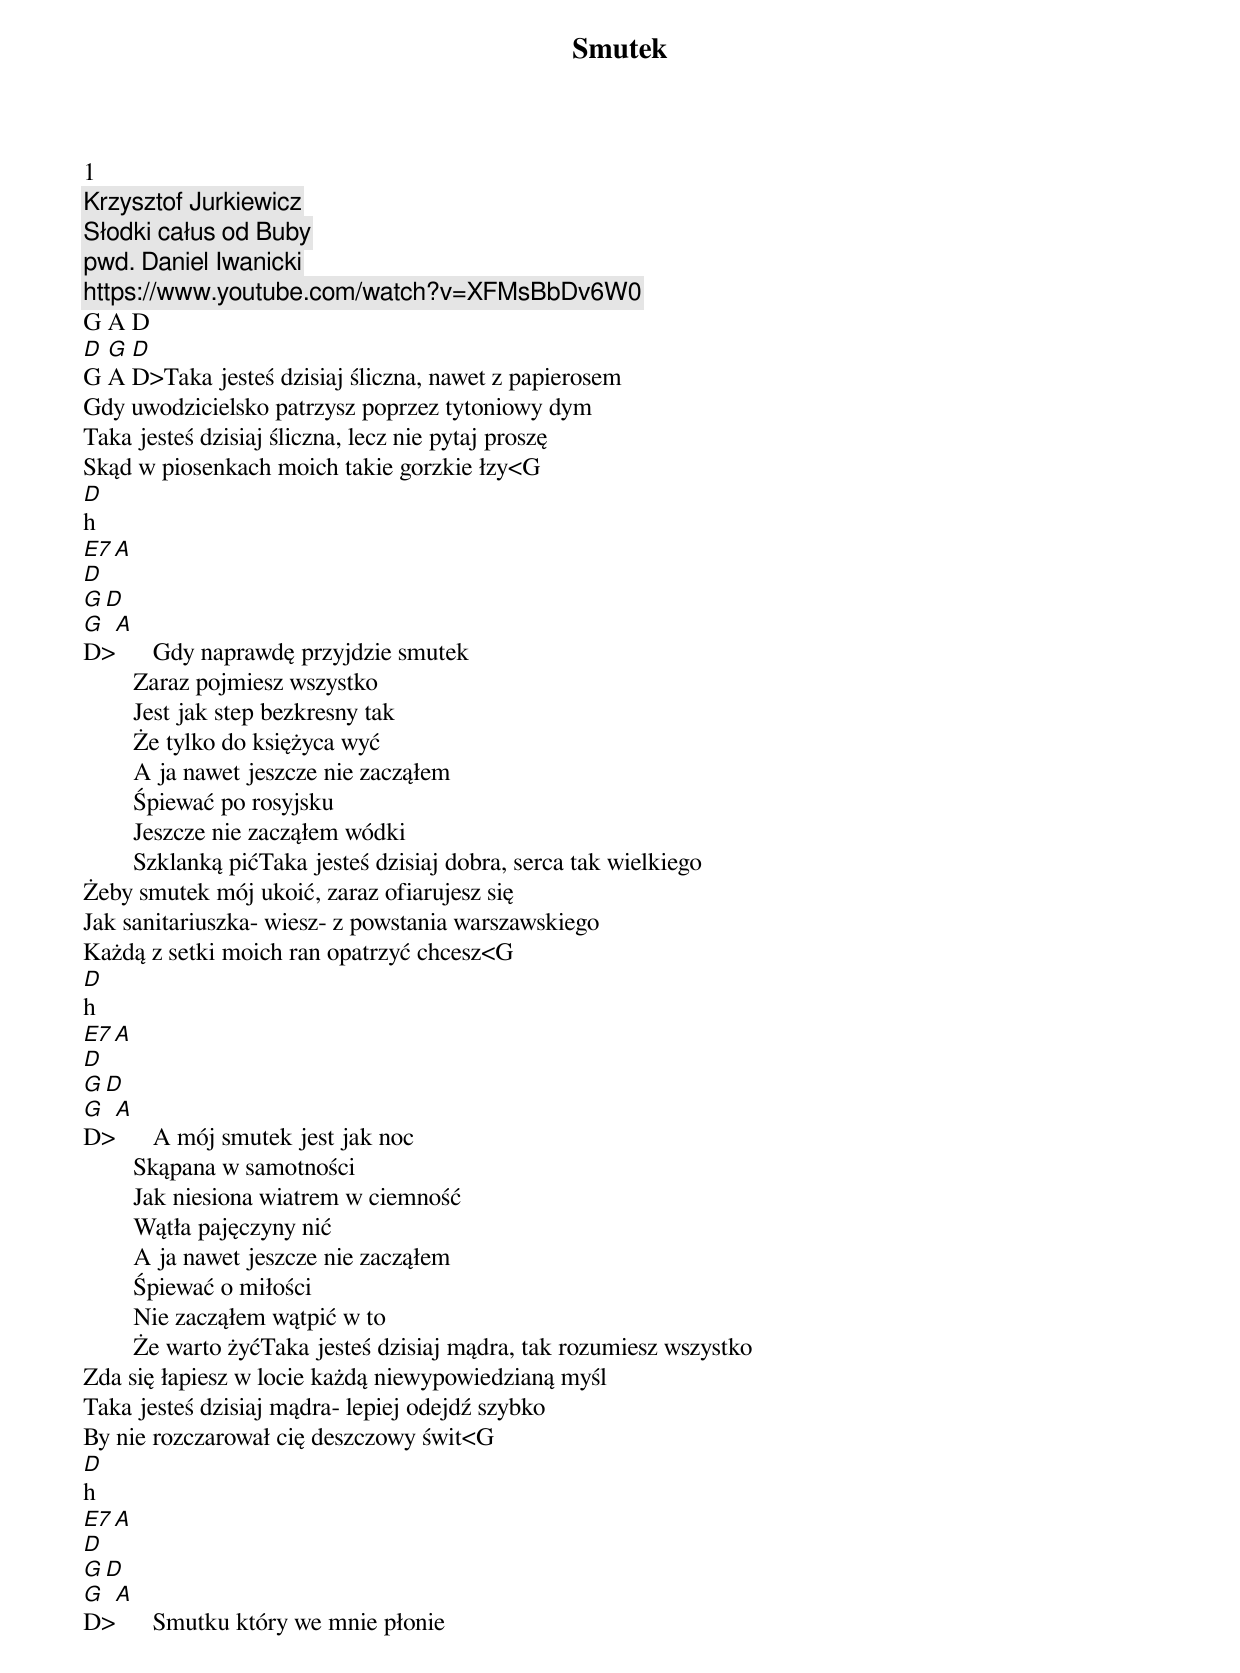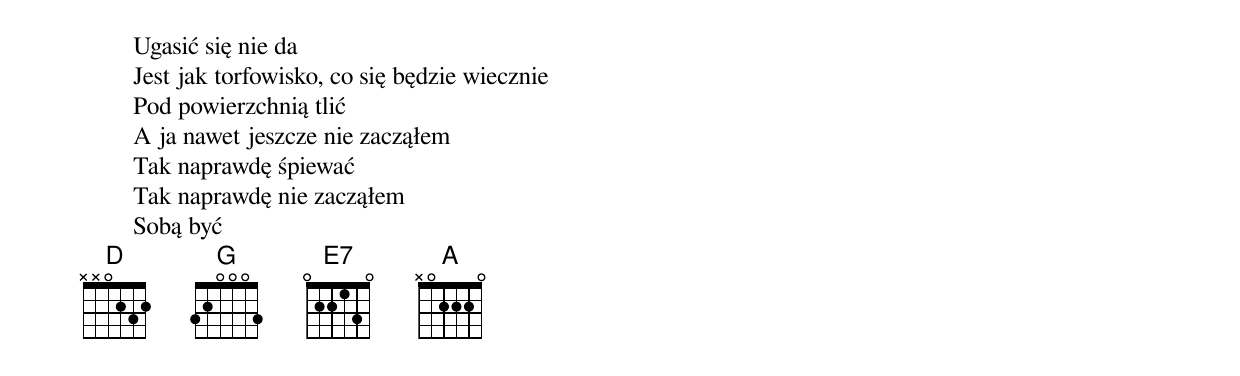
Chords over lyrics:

Smutek
1
Krzysztof Jurkiewicz
Słodki całus od Buby
pwd. Daniel Iwanicki
https://www.youtube.com/watch?v=XFMsBbDv6W0
G A D
D G D
G A D>Taka jesteś dzisiaj śliczna, nawet z papierosem
Gdy uwodzicielsko patrzysz poprzez tytoniowy dym
Taka jesteś dzisiaj śliczna, lecz nie pytaj proszę
Skąd w piosenkach moich takie gorzkie łzy<G
D
h
E7 A
D
G D
G A
D>	Gdy naprawdę przyjdzie smutek
	Zaraz pojmiesz wszystko
	Jest jak step bezkresny tak
	Że tylko do księżyca wyć
	A ja nawet jeszcze nie zacząłem
	Śpiewać po rosyjsku
	Jeszcze nie zacząłem wódki
	Szklanką pić<1>Taka jesteś dzisiaj dobra, serca tak wielkiego
Żeby smutek mój ukoić, zaraz ofiarujesz się
Jak sanitariuszka- wiesz- z powstania warszawskiego
Każdą z setki moich ran opatrzyć chcesz<G
D
h
E7 A
D
G D
G A
D>	A mój smutek jest jak noc
	Skąpana w samotności
	Jak niesiona wiatrem w ciemność
	Wątła pajęczyny nić
	A ja nawet jeszcze nie zacząłem
	Śpiewać o miłości
	Nie zacząłem wątpić w to
	Że warto żyć<1>Taka jesteś dzisiaj mądra, tak rozumiesz wszystko
Zda się łapiesz w locie każdą niewypowiedzianą myśl
Taka jesteś dzisiaj mądra- lepiej odejdź szybko
By nie rozczarował cię deszczowy świt<G
D
h
E7 A
D
G D
G A
D>	Smutku który we mnie płonie
	Ugasić się nie da
	Jest jak torfowisko, co się będzie wiecznie
	Pod powierzchnią tlić
	A ja nawet jeszcze nie zacząłem
	Tak naprawdę śpiewać
	Tak naprawdę nie zacząłem
	Sobą być
